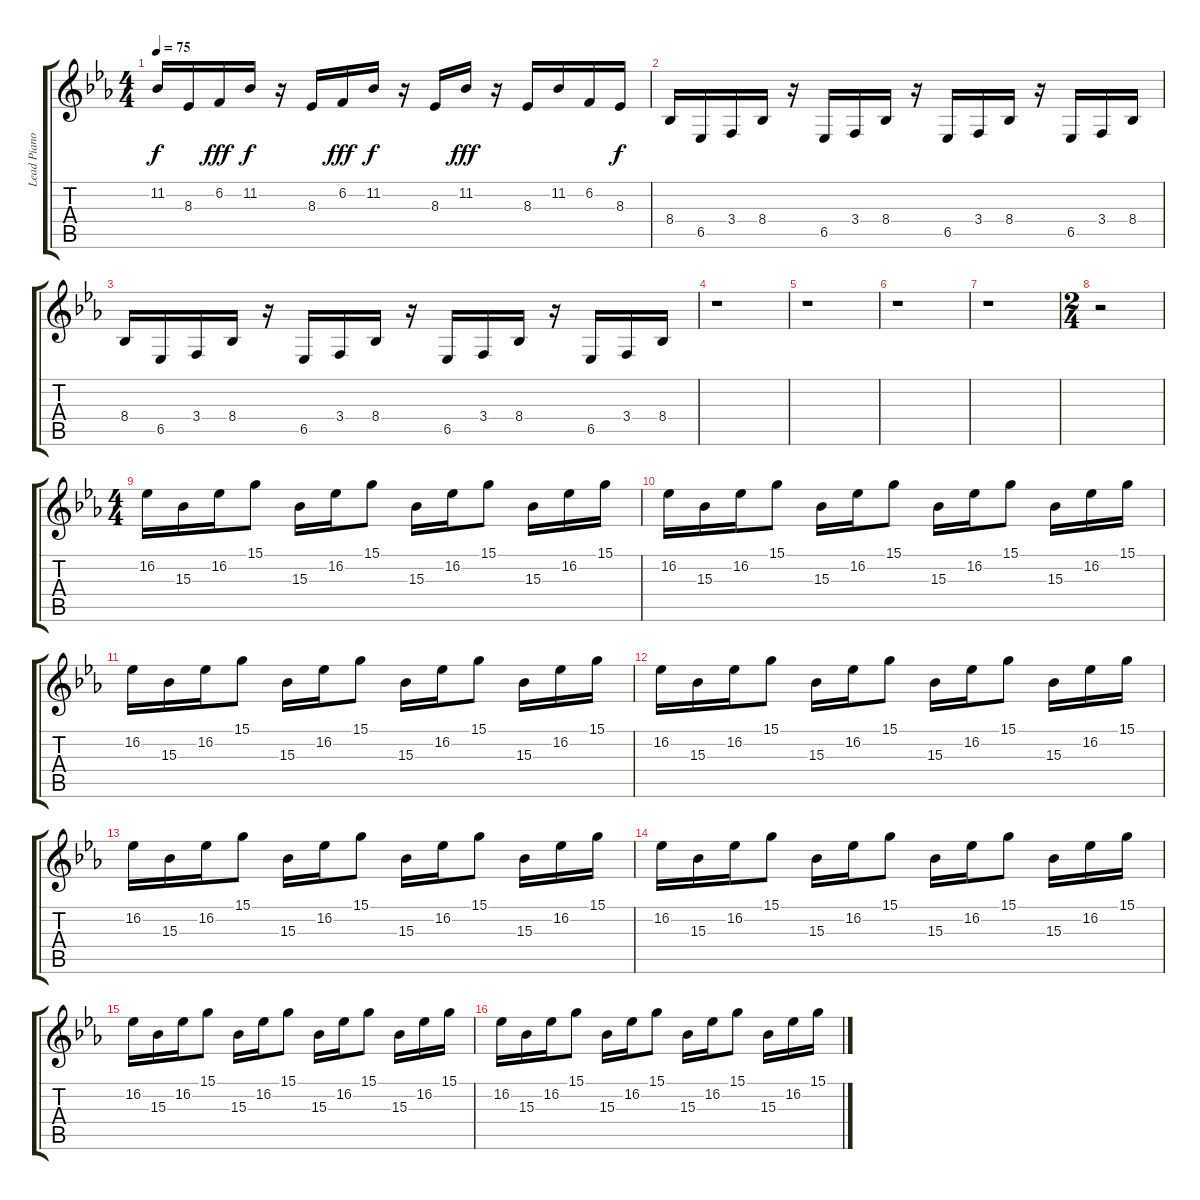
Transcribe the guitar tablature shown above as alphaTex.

\track ("Lead Piano" "Lead Piano") {instrument stringensemble1}
\staff {score tabs}
\tuning (E4 B3 G3 D3 A2 E2) {hide}
\ts (4 4)
\tempo 75
\clef g2
\ks eb
11.2.16{dy f} 8.3.16 6.2.16{dy fff} 11.2.16{dy f} r.16 8.3.16 6.2.16{dy fff} 11.2.16{dy f} r.16 8.3.16 11.2.16{dy fff} r.16 8.3.16 11.2.16 6.2.16 8.3.16{dy f} |
8.4.16 6.5.16 3.4.16 8.4.16 r.16 6.5.16 3.4.16 8.4.16 r.16 6.5.16 3.4.16 8.4.16 r.16 6.5.16 3.4.16 8.4.16 |
8.4.16 6.5.16 3.4.16 8.4.16 r.16 6.5.16 3.4.16 8.4.16 r.16 6.5.16 3.4.16 8.4.16 r.16 6.5.16 3.4.16 8.4.16 |
r.1 |
r.1 |
r.1 |
r.1 |
\ts (2 4)
r.2 |
\ts (4 4)
16.2.16 15.3.16 16.2.16 15.1.8 15.3.16 16.2.16 15.1.8 15.3.16 16.2.16 15.1.8 15.3.16 16.2.16 15.1.16 |
16.2.16 15.3.16 16.2.16 15.1.8 15.3.16 16.2.16 15.1.8 15.3.16 16.2.16 15.1.8 15.3.16 16.2.16 15.1.16 |
16.2.16 15.3.16 16.2.16 15.1.8 15.3.16 16.2.16 15.1.8 15.3.16 16.2.16 15.1.8 15.3.16 16.2.16 15.1.16 |
16.2.16 15.3.16 16.2.16 15.1.8 15.3.16 16.2.16 15.1.8 15.3.16 16.2.16 15.1.8 15.3.16 16.2.16 15.1.16 |
16.2.16 15.3.16 16.2.16 15.1.8 15.3.16 16.2.16 15.1.8 15.3.16 16.2.16 15.1.8 15.3.16 16.2.16 15.1.16 |
16.2.16 15.3.16 16.2.16 15.1.8 15.3.16 16.2.16 15.1.8 15.3.16 16.2.16 15.1.8 15.3.16 16.2.16 15.1.16 |
16.2.16 15.3.16 16.2.16 15.1.8 15.3.16 16.2.16 15.1.8 15.3.16 16.2.16 15.1.8 15.3.16 16.2.16 15.1.16 |
16.2.16 15.3.16 16.2.16 15.1.8 15.3.16 16.2.16 15.1.8 15.3.16 16.2.16 15.1.8 15.3.16 16.2.16 15.1.16
